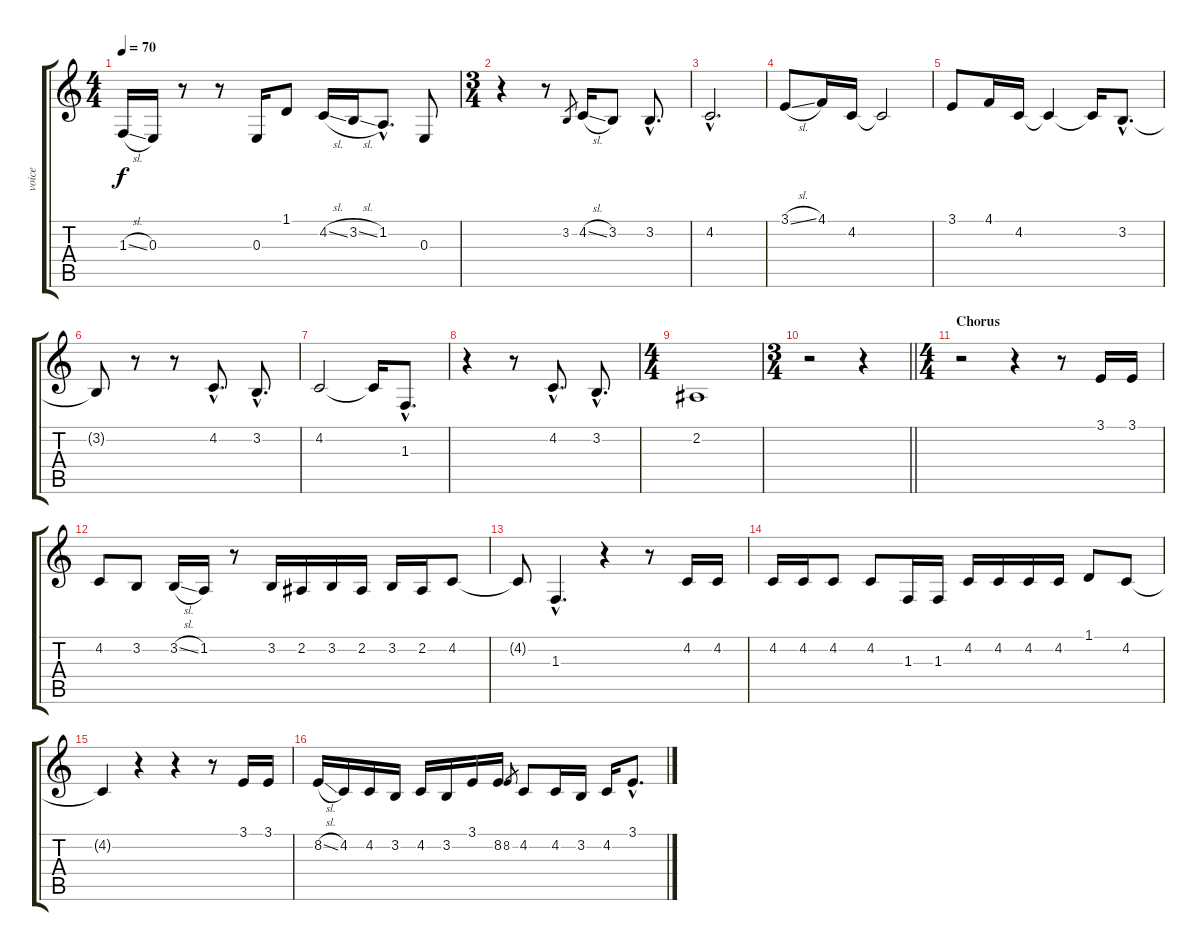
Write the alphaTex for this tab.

\track ("voice" "voice") {instrument synthstrings2}
\staff {score tabs}
\tuning (Db4 Ab3 E3 B2 Gb2 Db2) {hide}
\ts (4 4)
\tempo 70
\clef g2
\ks c
1.3{sl}.16{dy f} 0.3.16 r.8 r.8 0.3.16 1.1.8 4.2{sl}.16 3.2{sl}.16 1.2{hac}.8{d} 0.3.8 |
\ts (3 4)
r.4 r.8 3.2.8{gr} 4.2{sl}.16 3.2.8 3.2{hac}.8{d} |
4.2{hac}.2{d} |
3.1{sl}.8 4.1.16 4.2.16 4.2{t}.2 |
3.1.8 4.1.16 4.2.16 4.2{t}.4 4.2{t}.16 3.2{hac}.8{d} |
3.2{t}.8 r.8 r.8 4.2{hac}.8{d} 3.2{hac}.8{d} |
4.2.2 4.2{t}.16 1.3{hac}.8{d} |
r.4 r.8 4.2{hac}.8{d} 3.2{hac}.8{d} |
\ts (4 4)
2.2.1 |
\ts (3 4)
\barLineRight lightlight
r.2 r.4 |
\ts (4 4)
\section ("" "Chorus")
r.2{volume 10 instrument lead2sawtooth} r.4 r.8 3.1.16 3.1.16 |
4.2.8 3.2.8 3.2{sl}.16 1.2.16 r.8 3.2.16 2.2.16 3.2.16 2.2.16 3.2.16 2.2.16 4.2.8 |
4.2{t}.8 1.3{hac}.4{d} r.4 r.8 4.2.16 4.2.16 |
4.2.16 4.2.16 4.2.8 4.2.8 1.3.16 1.3.16 4.2.16 4.2.16 4.2.16 4.2.16 1.1.8 4.2.8 |
4.2{t}.4 r.4 r.4 r.8 3.1.16 3.1.16 |
8.2{sl}.16 4.2.16 4.2.16 3.2.16 4.2.16 3.2.16 3.1.16 8.2.16 8.2.8{gr} 4.2.8 4.2.16 3.2.16 4.2.16 3.1{hac}.8{d}
